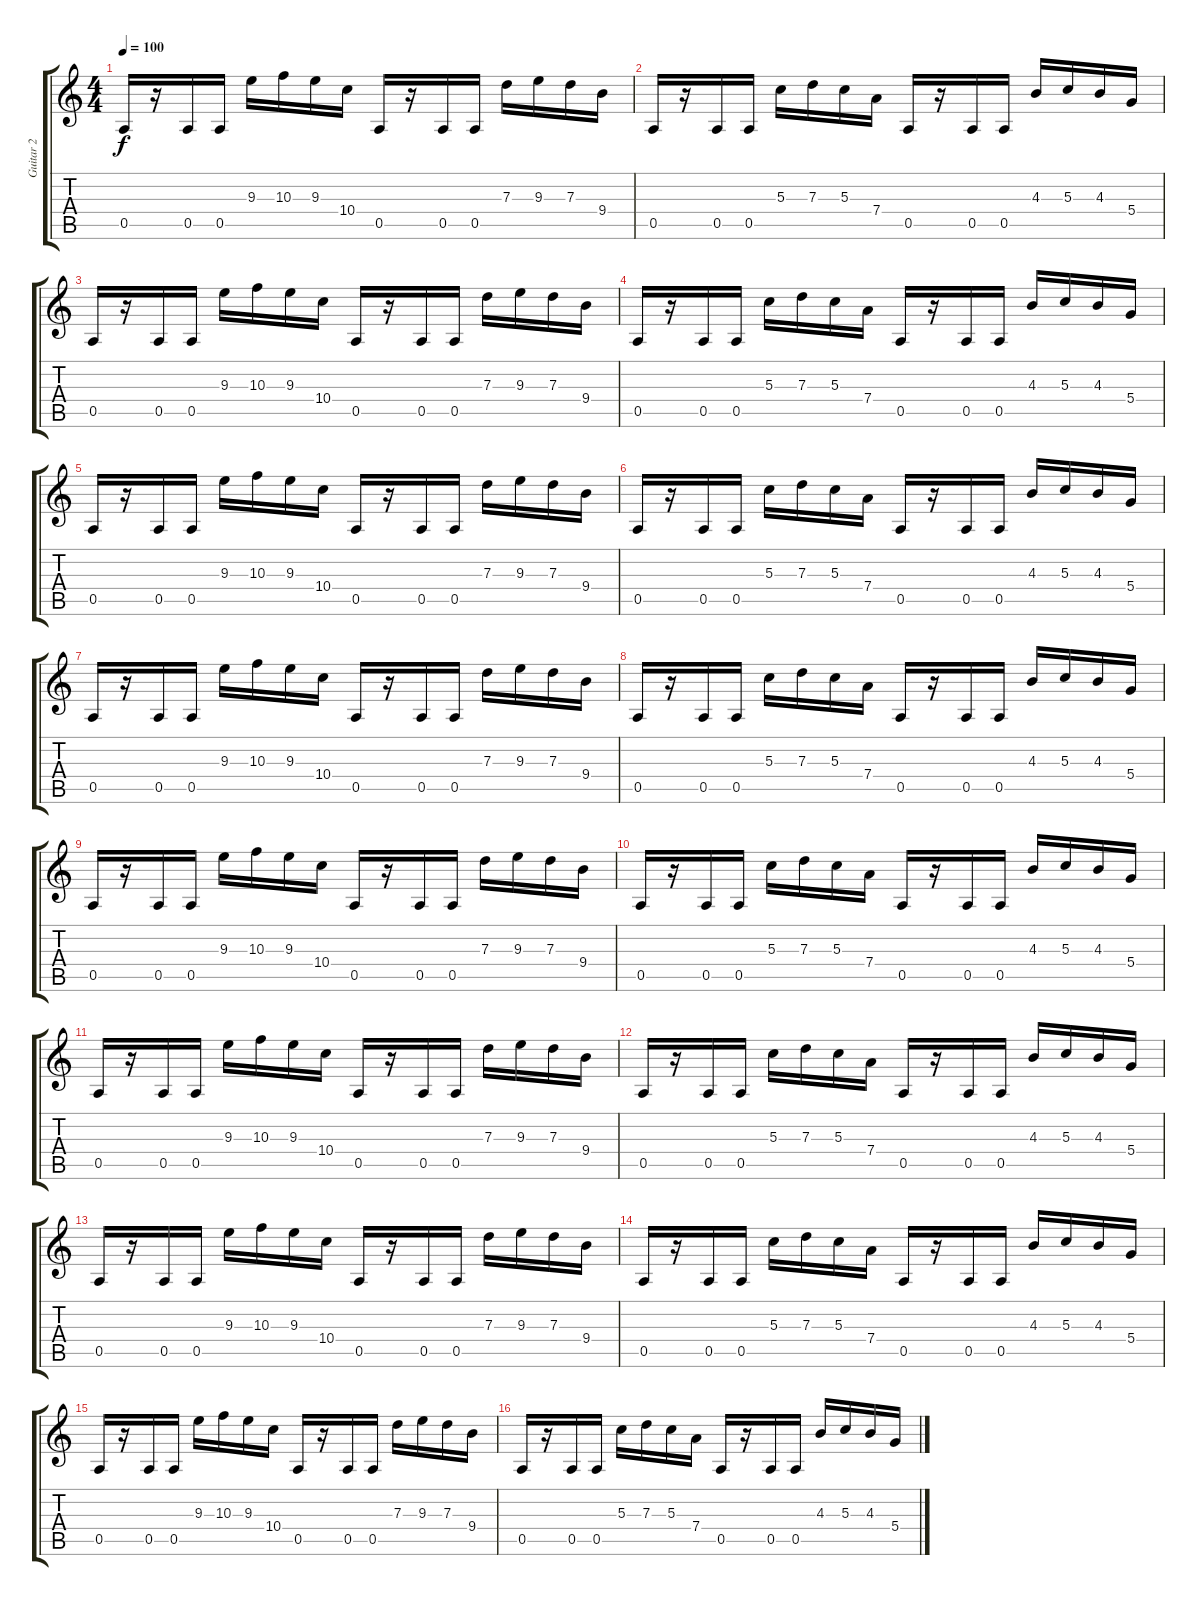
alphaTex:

\track ("Guitar 2" "Guitar 2") {instrument distortionguitar}
\staff {score tabs}
\tuning (E4 B3 G3 D3 A2 E2) {hide}
\ts (4 4)
\tempo 100
\clef g2
\ks c
0.5.16{dy f} r.16 0.5.16 0.5.16 9.3.16 10.3.16 9.3.16 10.4.16 0.5.16 r.16 0.5.16 0.5.16 7.3.16 9.3.16 7.3.16 9.4.16 |
0.5.16 r.16 0.5.16 0.5.16 5.3.16 7.3.16 5.3.16 7.4.16 0.5.16 r.16 0.5.16 0.5.16 4.3.16 5.3.16 4.3.16 5.4.16 |
0.5.16 r.16 0.5.16 0.5.16 9.3.16 10.3.16 9.3.16 10.4.16 0.5.16 r.16 0.5.16 0.5.16 7.3.16 9.3.16 7.3.16 9.4.16 |
0.5.16 r.16 0.5.16 0.5.16 5.3.16 7.3.16 5.3.16 7.4.16 0.5.16 r.16 0.5.16 0.5.16 4.3.16 5.3.16 4.3.16 5.4.16 |
0.5.16 r.16 0.5.16 0.5.16 9.3.16 10.3.16 9.3.16 10.4.16 0.5.16 r.16 0.5.16 0.5.16 7.3.16 9.3.16 7.3.16 9.4.16 |
0.5.16 r.16 0.5.16 0.5.16 5.3.16 7.3.16 5.3.16 7.4.16 0.5.16 r.16 0.5.16 0.5.16 4.3.16 5.3.16 4.3.16 5.4.16 |
0.5.16 r.16 0.5.16 0.5.16 9.3.16 10.3.16 9.3.16 10.4.16 0.5.16 r.16 0.5.16 0.5.16 7.3.16 9.3.16 7.3.16 9.4.16 |
0.5.16 r.16 0.5.16 0.5.16 5.3.16 7.3.16 5.3.16 7.4.16 0.5.16 r.16 0.5.16 0.5.16 4.3.16 5.3.16 4.3.16 5.4.16 |
0.5.16 r.16 0.5.16 0.5.16 9.3.16 10.3.16 9.3.16 10.4.16 0.5.16 r.16 0.5.16 0.5.16 7.3.16 9.3.16 7.3.16 9.4.16 |
0.5.16 r.16 0.5.16 0.5.16 5.3.16 7.3.16 5.3.16 7.4.16 0.5.16 r.16 0.5.16 0.5.16 4.3.16 5.3.16 4.3.16 5.4.16 |
0.5.16 r.16 0.5.16 0.5.16 9.3.16 10.3.16 9.3.16 10.4.16 0.5.16 r.16 0.5.16 0.5.16 7.3.16 9.3.16 7.3.16 9.4.16 |
0.5.16 r.16 0.5.16 0.5.16 5.3.16 7.3.16 5.3.16 7.4.16 0.5.16 r.16 0.5.16 0.5.16 4.3.16 5.3.16 4.3.16 5.4.16 |
0.5.16 r.16 0.5.16 0.5.16 9.3.16 10.3.16 9.3.16 10.4.16 0.5.16 r.16 0.5.16 0.5.16 7.3.16 9.3.16 7.3.16 9.4.16 |
0.5.16 r.16 0.5.16 0.5.16 5.3.16 7.3.16 5.3.16 7.4.16 0.5.16 r.16 0.5.16 0.5.16 4.3.16 5.3.16 4.3.16 5.4.16 |
0.5.16 r.16 0.5.16 0.5.16 9.3.16 10.3.16 9.3.16 10.4.16 0.5.16 r.16 0.5.16 0.5.16 7.3.16 9.3.16 7.3.16 9.4.16 |
0.5.16 r.16 0.5.16 0.5.16 5.3.16 7.3.16 5.3.16 7.4.16 0.5.16 r.16 0.5.16 0.5.16 4.3.16 5.3.16 4.3.16 5.4.16
